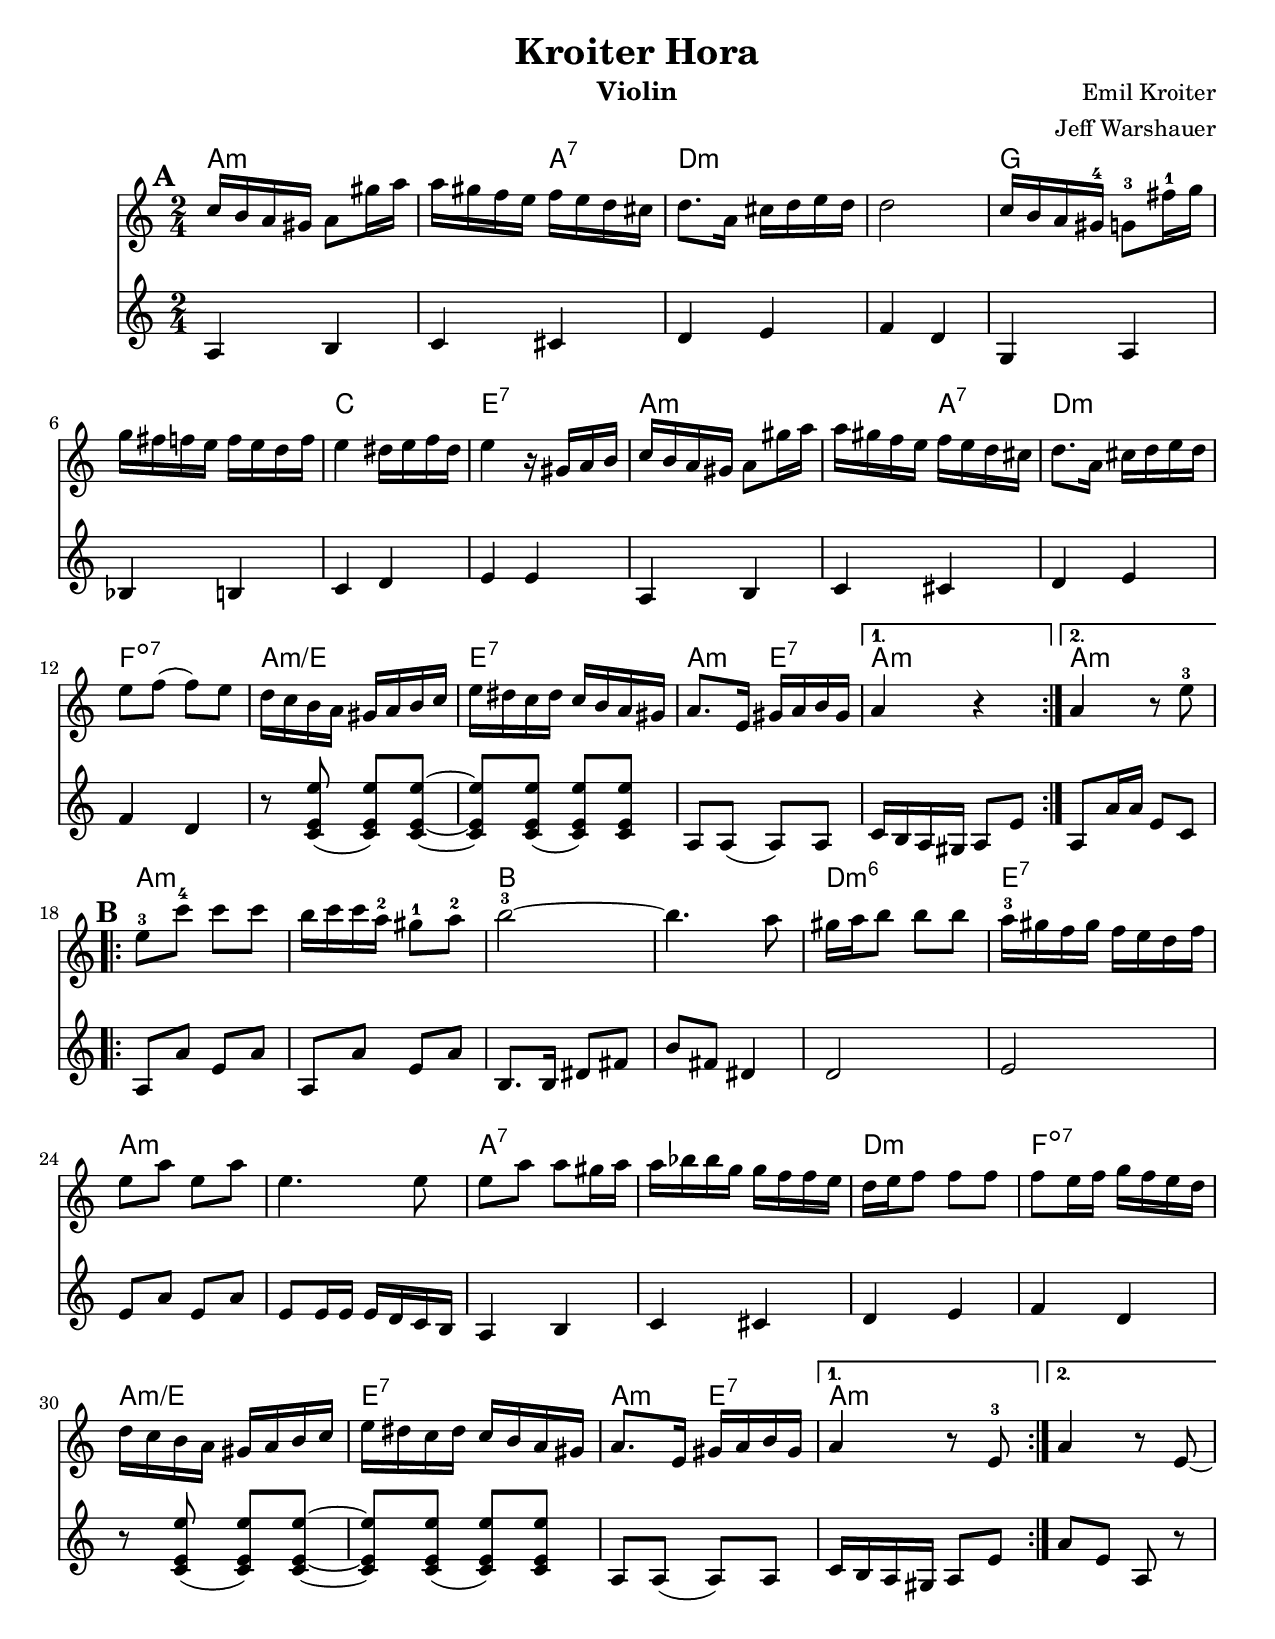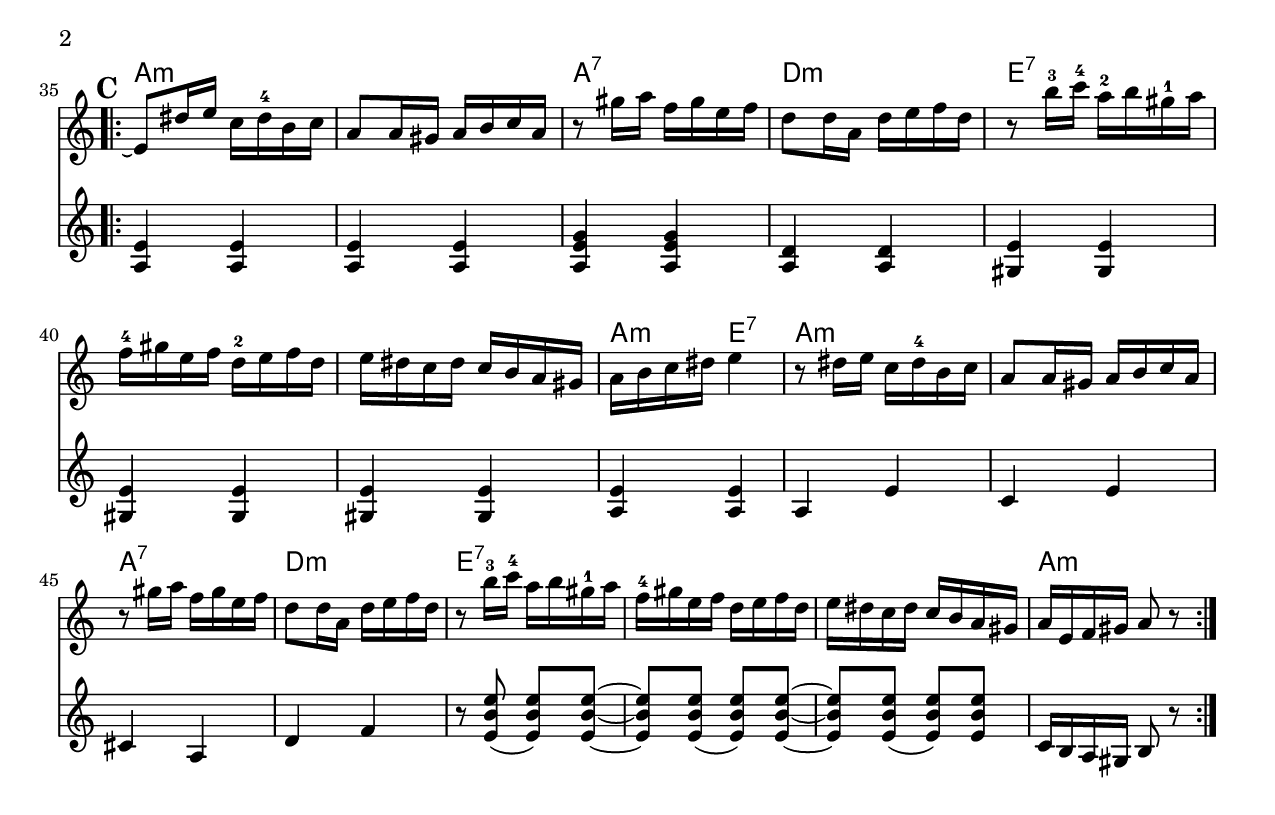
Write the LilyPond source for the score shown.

\version "2.18.0"
\include "english.ly"
\paper{
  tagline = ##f
  print-all-headers = ##t
  #(set-paper-size "letter")
}
date = #(strftime "%d-%m-%Y" (localtime (current-time)))

%\markup{ \italic{ " Updated " \date  }  }

%\markup{ Got something to say? }

%#################################### Melody ########################
melody =  \relative c'' {
  \clef treble
  \key a \minor
  \time 2/4
  \set Score.markFormatter = #format-mark-box-alphabet
  \set Score.markFormatter = #format-mark-box-alphabet

  %\partial 16*3 a16 d f   %lead in notes

  \repeat volta 2{
  \mark \default
    \mark \default
    c16 b a gs a8 gs'16 a|
    a16 gs f e f e d cs
    d8. a16 cs d e d|
    d2

    c16 b a gs-4 g8-3 fs'16-1g|
    g16 fs f e f e d f
    e4 ds16 e f ds
    e4 r16 gs, a b|

    c16 b a gs a8 gs'16 a |
    a16 gs f e f e d cs|
    d8. a16 cs d e d|
    e8 f(f)e

    d16 c b a gs a b c
    e16 ds c ds c b a gs
    a8. e16 gs a b gs

  }
  \alternative { { a4 r}{a4 r8 e'-3 } }
  \break

  \repeat volta 2{
  \mark \default
    \mark \default
    e8-3   c'-4 c c
    b16 c c a-2 gs8-1 a-2
    b2-3~|
    b4. a8

    gs16 a b8 b b
    a16-3 gs f gs f e d f
    e8 a e a
    e4. e8|

    e8 a a gs16 a
    a16 bf bf g g f f e|
    d16 e f8 f f
    f8 e16 f g f e d|

    d16 c b a gs a b c
    e16 ds c ds c b a gs
    a8. e16 gs a b gs|
  }
  \alternative { { a4 r8 e8-3 }{ a4 r8 e8~| } }
  \break

  \repeat volta 2{
  \mark \default
    \mark \default
    e8 ds'16 e c ds-4 b c|
    a8 a16 gs a b c a
    r8 gs'16 a f gs e f
    d8 d16 a d e f d|

    r8 b'16-3 c-4 a-2 b gs-1 a
    f16-4 gs e f d16-2 e f d
    e16 ds c ds c b a gs
    a16 b c ds e4|

    r8 ds16 e c ds-4 b c
    a8 a16 gs a b c a
    r8 gs'16 a f gs e f
    d8 d16 a d e f d|

    r8 b'16-3 c-4 a b gs-1 a
    f16-4 gs e f d e f d
    e16 ds c ds c b a gs
    a16 e f gs a8 r
  }
}
secund = \relative c'' {
  \clef treble
  \key a \minor
  \time 2/4
  \set Score.markFormatter = #format-mark-box-alphabet

  %\partial 16*3 a16 d f   %lead in notes

  \repeat volta 2{
  \mark \default
    a,4  b
    c4 cs
    d4 e
    f4 d

    g,4 a
    bf4 b
    c4 d
    e4 e

    a,4  b
    c4 cs
    d4 e
    f4 d|

    r8 <e c e'>8(<e c e'>)<e c e'>~|
    <e c e'>8 <e c e'>(<e c e'>)<e c e'>|
    a,8 a(a) a
  }
  \alternative {
    {c16 b a gs a8 e' }
    {a,8 a'16 a e8 c }
  }

  \repeat volta 2{
  \mark \default
    a8 a'e a
    a, a' e a
    b,8. b16 ds8 fs|
    b8 fs ds4|

    d2
    e2
    e8 a e a
    e8 e16 e e d c b|

    a4 b
    c4 cs
    d4 e
    f4 d|

    r8 <e c e'>8(<e c e'>)<e c e'>~|
    <e c e'>8 <e c e'>(<e c e'>)<e c e'>|
    a,8 a(a) a
  }

  \alternative {
    {c16 b a gs a8 e' }
    {a8 e a, r}
  }

  \repeat volta 2{
  \mark \default
    \chordmode{
      a,4:m^3 a,4:m^3
      a,4:m^3 a,4:m^3
      a,4:7^3 a,4:7^3
      d4:m^3/a d4:m^3/a  %chord inversion
      %and remove thirds

      e4^5/gs  e4^5/gs
      e4^5/gs  e4^5/gs
      e4^5/gs  e4^5/gs
      a,4:m^3 a,4:m^3
    }
    a4 e'
    c4 e
    cs4 a
    d4 f

    r8 <e b' e>8(<e b' e>)<e b' e>~
    <e b' e>8 <e b' e>(<e b' e>)<e b' e>~
    <e b' e>8 <e b' e>(<e b' e>)<e b' e>8
    c16 b a gs b8 r
  }
}
%################################# Lyrics #####################
%\addlyrics{  }
%################################# Chords #######################
harmonies = \chordmode {
  a4*3:m
  %r4
  a4:7
  d2*2:m
  %r2
  g2*2
  %r2
  c2
  e2:7
  a4*3:m
  %r4
  a4:7
  d2:m
  f2:dim7
  a2:m/e
  e2:7
  a4:m
  e4:7
  a2:m
  a2:m
  %B part
  a2*2:m
  %r2
  b2*2
  %r2
  d2:m6
  e2:7
  a2*2:m
  %r2
  a2*2:7
  %r2
  d2:m
  f2:dim7
  a2:m/e
  e2:7
  a4:m
  e4:7
  a2*2:m
  %r2
  %C part
  a2*2:m
  %r2
  a2:7
  d2:m
  e2*3:7
  %r2*2
  a4:m
  e4:7
  a2*2:m
  %r2
  a2:7
  d2:m
  e2*3:7
  %r2*2
  a2:m

}

\score {
  <<
    \new ChordNames {
      \set chordChanges = ##f
      \harmonies
    }
    \new Staff  \melody
    \new Staff \secund
  >>
  \header{
    title= "Kroiter Hora"
    subtitle=""
    composer= "Emil Kroiter"
    instrument = "Violin"
    arranger= "Jeff Warshauer"
  }
  \midi{\tempo 4 = 120}
  \layout{indent = 1.0\cm}
}


%{
convert-ly (GNU LilyPond) 2.14.2 Processing `'...  Applying
conversion: 2.12.3, 2.13.0, 2.13.1, 2.13.4, 2.13.10, 2.13.16, 2.13.18,
2.13.20, 2.13.29, 2.13.31, 2.13.36, 2.13.39, 2.13.40, 2.13.42,
2.13.44, 2.13.46, 2.13.48, 2.13.51, 2.14.0
%}
